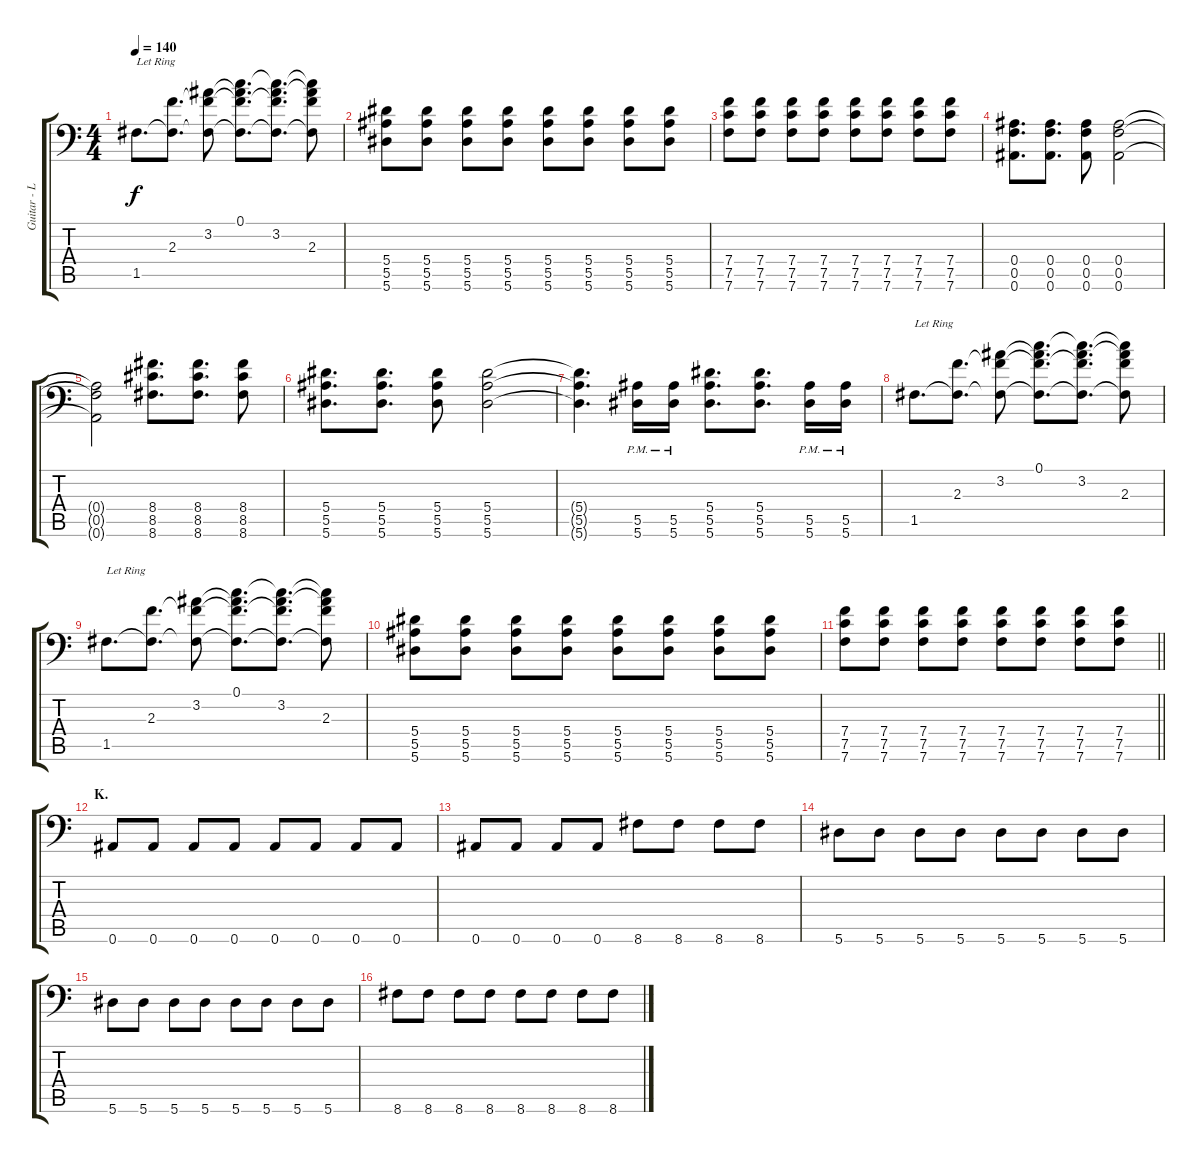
\track ("Guitar - Left" "Guitar - L") {instrument distortionguitar}
\staff {score tabs}
\tuning (C4 G3 Eb3 Bb2 F2 Bb1) {hide}
\ts (4 4)
\tempo 140
\clef f4
\ks c
1.5.8{d txt "Let Ring" dy f} (2.3 1.5{t}).8{d} (3.2 2.3{t} 1.5{t}).8 (0.1 3.2{t} 2.3{t} 1.5{t}).8{d} (0.1{t} 3.2 2.3{t} 1.5{t}).8{d} (0.1{t} 3.2{t} 2.3 1.5{t}).8 |
(5.4 5.5 5.6).8 (5.4 5.5 5.6).8 (5.4 5.5 5.6).8 (5.4 5.5 5.6).8 (5.4 5.5 5.6).8 (5.4 5.5 5.6).8 (5.4 5.5 5.6).8 (5.4 5.5 5.6).8 |
(7.4 7.5 7.6).8 (7.4 7.5 7.6).8 (7.4 7.5 7.6).8 (7.4 7.5 7.6).8 (7.4 7.5 7.6).8 (7.4 7.5 7.6).8 (7.4 7.5 7.6).8 (7.4 7.5 7.6).8 |
(0.4 0.5 0.6).8{d} (0.4 0.5 0.6).8{d} (0.4 0.5 0.6).8 (0.4 0.5 0.6).2 |
(0.4{t} 0.5{t} 0.6{t}).2 (8.4 8.5 8.6).8{d} (8.4 8.5 8.6).8{d} (8.4 8.5 8.6).8 |
(5.4 5.5 5.6).8{d} (5.4 5.5 5.6).8{d} (5.4 5.5 5.6).8 (5.4 5.5 5.6).2 |
(5.4{t} 5.5{t} 5.6{t}).4{d} (5.5{pm} 5.6{pm}).16 (5.5{pm} 5.6{pm}).16 (5.4 5.5 5.6).8{d} (5.4 5.5 5.6).8{d} (5.5{pm} 5.6{pm}).16 (5.5{pm} 5.6{pm}).16 |
1.5.8{d txt "Let Ring"} (2.3 1.5{t}).8{d} (3.2 2.3{t} 1.5{t}).8 (0.1 3.2{t} 2.3{t} 1.5{t}).8{d} (0.1{t} 3.2 2.3{t} 1.5{t}).8{d} (0.1{t} 3.2{t} 2.3 1.5{t}).8 |
1.5.8{d txt "Let Ring"} (2.3 1.5{t}).8{d} (3.2 2.3{t} 1.5{t}).8 (0.1 3.2{t} 2.3{t} 1.5{t}).8{d} (0.1{t} 3.2 2.3{t} 1.5{t}).8{d} (0.1{t} 3.2{t} 2.3 1.5{t}).8 |
(5.4 5.5 5.6).8 (5.4 5.5 5.6).8 (5.4 5.5 5.6).8 (5.4 5.5 5.6).8 (5.4 5.5 5.6).8 (5.4 5.5 5.6).8 (5.4 5.5 5.6).8 (5.4 5.5 5.6).8 |
\barLineRight lightlight
(7.4 7.5 7.6).8 (7.4 7.5 7.6).8 (7.4 7.5 7.6).8 (7.4 7.5 7.6).8 (7.4 7.5 7.6).8 (7.4 7.5 7.6).8 (7.4 7.5 7.6).8 (7.4 7.5 7.6).8 |
\section ("" "K.")
0.6.8 0.6.8 0.6.8 0.6.8 0.6.8 0.6.8 0.6.8 0.6.8 |
0.6.8 0.6.8 0.6.8 0.6.8 8.6.8 8.6.8 8.6.8 8.6.8 |
5.6.8 5.6.8 5.6.8 5.6.8 5.6.8 5.6.8 5.6.8 5.6.8 |
5.6.8 5.6.8 5.6.8 5.6.8 5.6.8 5.6.8 5.6.8 5.6.8 |
8.6.8 8.6.8 8.6.8 8.6.8 8.6.8 8.6.8 8.6.8 8.6.8
